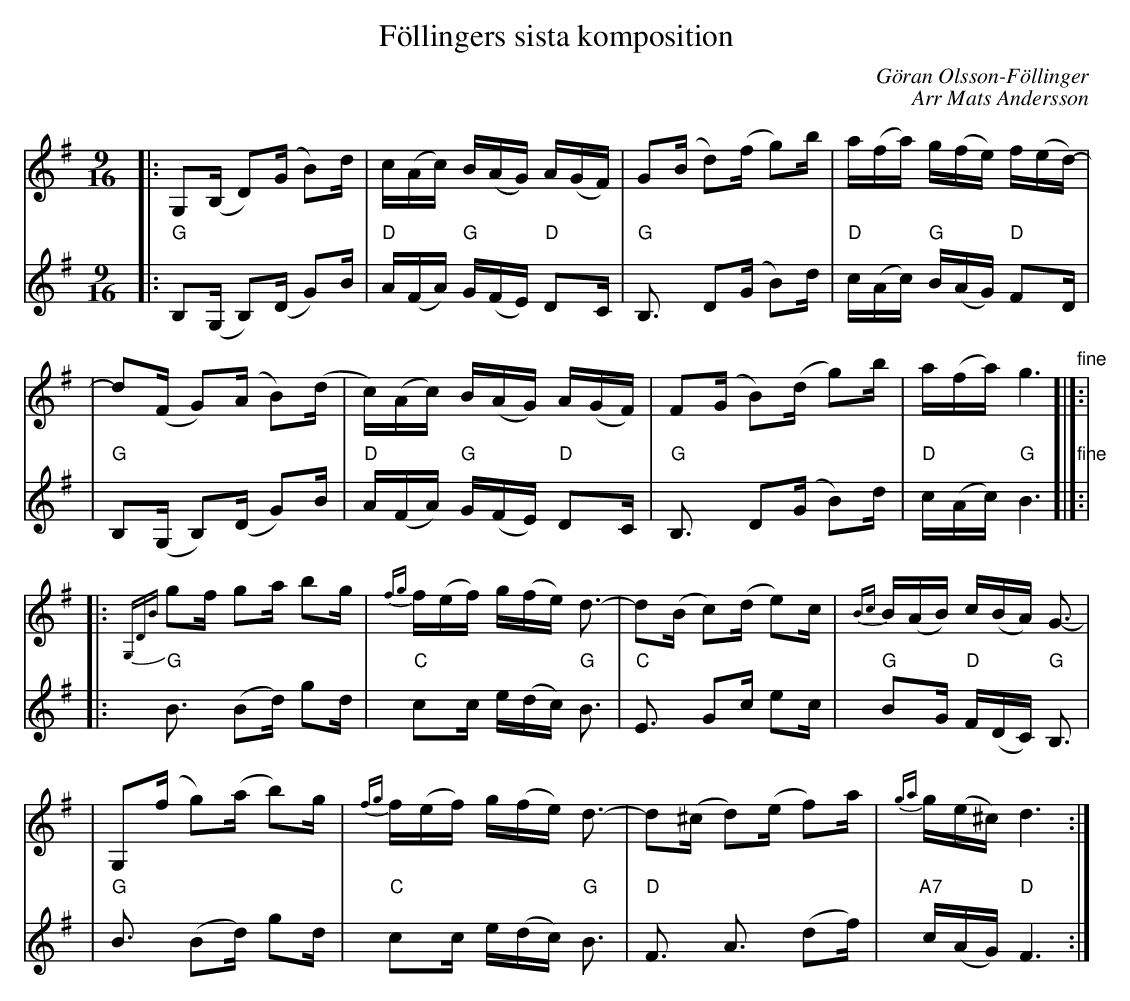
X:1
T: Föllingers sista komposition
C: Göran Olsson-Föllinger
C: Arr Mats Andersson
M: 9/16
L: 1/16
K: G
V: 1 stv=2
|: G,2(B, D2)(G B2)d | c(Ac) B(AG) A(GF) \
|  G2(B d2)(f g2)b | a(fa) g(fe) f(ed-) |
|  d2(F G2)(A B2)(d | c)(Ac) B(AG) A(GF) \
| F2(G B2)(d g2)b | a(fa) g6 "fine"[|]:|
|: {G,DB}g2f g2a b2g | {fg}f(ef) g(fe) d3- \
| d2(B c2)(d e2)c | {Bc}B(AB) c(BA) G3- |
| G,2(f g2)(a b2)g | {fg}f(ef) g(fe) d3- \
| d2(^c d2)(e f2)a | {ga}g(e^c) d6 :|
V: 2
|: "G"B,2(G, B,2)(D G2)B | "D"A(FA) "G"G(FE) "D"D2C \
|  "G"B,3 D2(G B2)d | "D"c(Ac) "G"B(AG) "D"F2D |
|  "G"B,2(G, B,2)(D G2)B | "D"A(FA) "G"G(FE) "D"D2C \
|  "G"B,3 D2(G B2)d | "D"c(Ac) "G"B6 "fine"[|]:|
|: "G"B3 (B2d) g2d | "C"c2c e(dc) "G"B3 \
| "C"E3 G2c e2c | "G"B2G "D"F(DC) "G"B,3 |
| "G"B3 (B2d) g2d | "C"c2c e(dc) "G"B3 \
| "D"F3 A3 (d2f) | "A7"c(AG) "D"F6 :|
